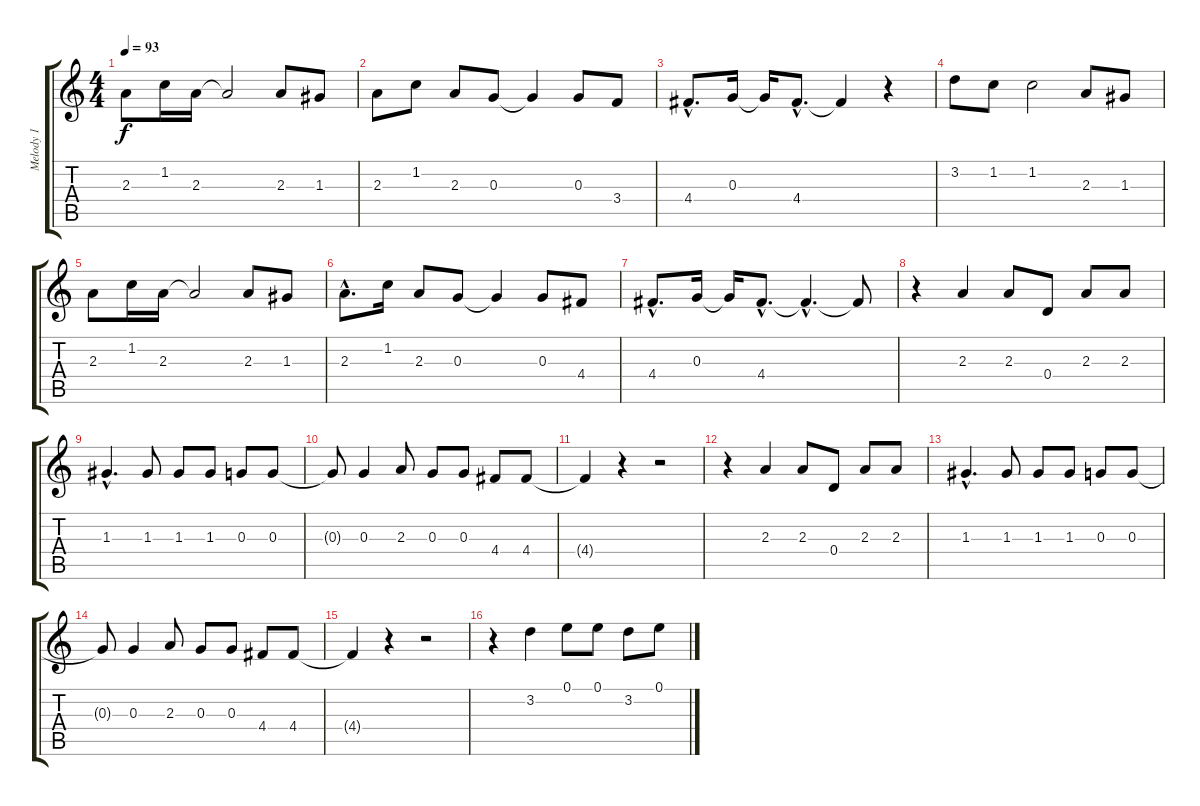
\track ("Melody 1" "Melody 1") {instrument overdrivenguitar}
\staff {score tabs}
\tuning (E4 B3 G3 D3 A2 E2) {hide}
\ts (4 4)
\tempo 93
\clef g2
\ks c
2.3.8{dy f} 1.2.16 2.3.16 2.3{t}.2 2.3.8 1.3.8 |
2.3.8 1.2.8 2.3.8 0.3.8 0.3{t}.4 0.3.8 3.4.8 |
4.4{hac}.8{d} 0.3.16 0.3{t}.16 4.4{hac}.8{d} 4.4{t}.4 r.4 |
3.2.8 1.2.8 1.2.2 2.3.8 1.3.8 |
2.3.8 1.2.16 2.3.16 2.3{t}.2 2.3.8 1.3.8 |
2.3{hac}.8{d} 1.2.16 2.3.8 0.3.8 0.3{t}.4 0.3.8 4.4.8 |
4.4{hac}.8{d} 0.3.16 0.3{t}.16 4.4{hac}.8{d} 4.4{hac t}.4{d} 4.4{t}.8 |
r.4 2.3.4 2.3.8 0.4.8 2.3.8 2.3.8 |
1.3{hac}.4{d} 1.3.8 1.3.8 1.3.8 0.3.8 0.3.8 |
0.3{t}.8 0.3.4 2.3.8 0.3.8 0.3.8 4.4.8 4.4.8 |
4.4{t}.4 r.4 r.2 |
r.4 2.3.4 2.3.8 0.4.8 2.3.8 2.3.8 |
1.3{hac}.4{d} 1.3.8 1.3.8 1.3.8 0.3.8 0.3.8 |
0.3{t}.8 0.3.4 2.3.8 0.3.8 0.3.8 4.4.8 4.4.8 |
4.4{t}.4 r.4 r.2 |
r.4 3.2.4 0.1.8 0.1.8 3.2.8 0.1.8
